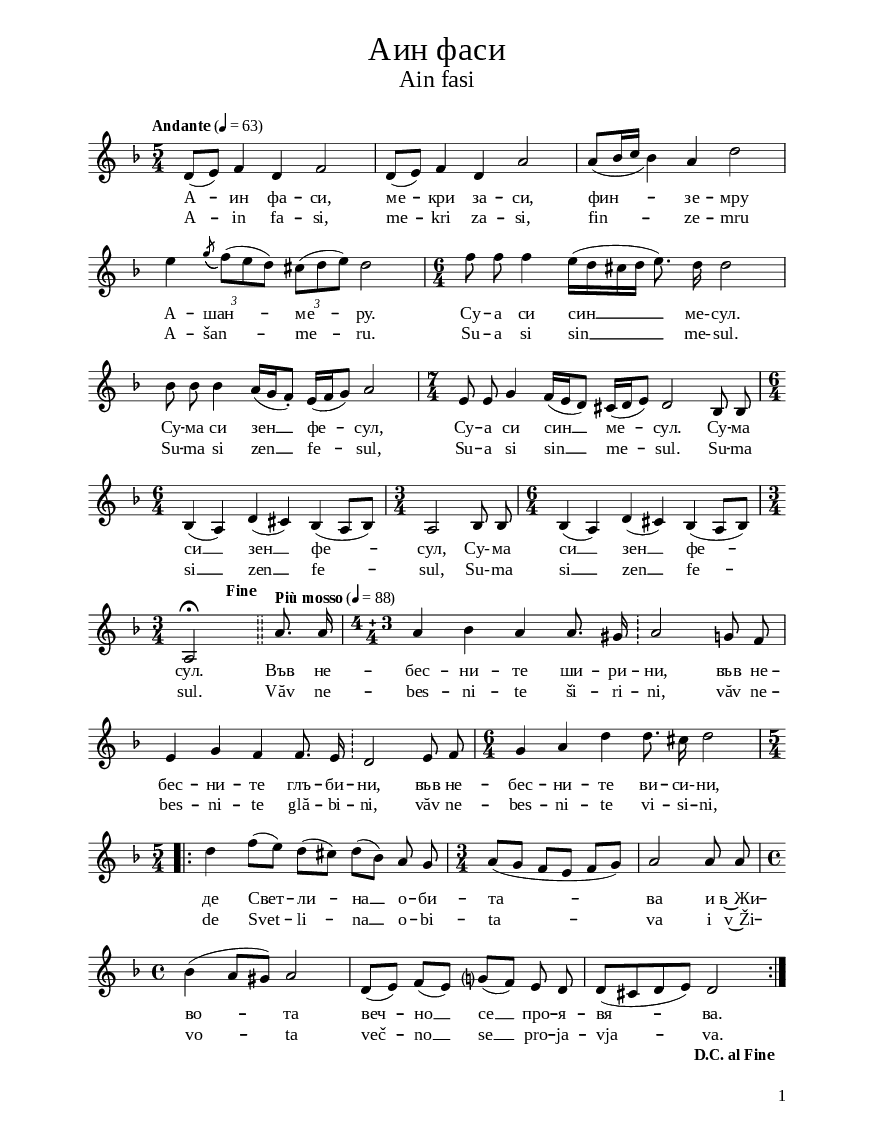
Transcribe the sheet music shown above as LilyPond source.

\version "2.24.1"

% include paper part and global functions
\include "include/globals.ily"

\bookpart {
  \label #'ref135
  \tocItem \markup "Аин фаси – Ain fasi"
  \include "include/bookpart-paper.ily"
  \score {
    \include "include/score-layout.ily"

    \new Voice \relative c' {
      \clef treble
      \key d \minor
      \override Staff.BarLine.gap = 0.5

      \time 5/4
      \tempoFunc "Andante" 4 "63"
      \autoBeamOff
      d8 ( [ e8 ) ]
      f4  d4  f2 | % 2
      d8 ( [  e8 ) ]  f4  d4  a'2
      | % 3
      \stemUp \slurDown a8 ( [ bes16 c16 ] \stemNeutral \slurNeutral bes4
      )  a4 d2 \break | % 4
      e4
      \times 2/3  {
        \once \omit TupletBracket
        \acciaccatura {  g8*3/2 ( } f8 ) ( [
        e8 d8 ) ]
      }

      \times 2/3  {
        cis8 ( [ d8 e8 ) ]
      }
      d2 | % 5
      \time 6/4  | % 5
      f8  f8  f4 e16 ( [
      d16 cis16 d16 ] e8.
      )  d16 d2 \break | % 6
      bes8  bes8  bes4  a16 ( [
      g16  f8 ) -. ]  e16 ( [  f16
      g8 ) ]  a2 | % 7
      \time 7/4  | % 7
      e8  e8   g4  f16 ( [  e16
      d8 ) ]  cis16 ( [  d16  e8 ) ]
      d2  bes8  bes8  \break | % 8
      \time 6/4  | % 8
      bes4 (  a4 )  d4 (  cis4 )
      bes4 (  a8 [  bes8 ) ] | % 9
      \time 3/4  | % 9
      a2  bes8   bes8  |
      \time 6/4  |
      bes4 (  a4 )  d4 (  cis4 )
      bes4 (  a8 [  bes8 ) ] \break | % 11
      \time 3/4  | % 11
      \tempo "                   Fine" a2 ^\fermata \bar "!!"
      \tempoFunc "Più mosso" 4 "88" a'8. a16 | % 12
      \compoundMeter #'((4 3 4 ))  | % 12
      a4 bes4  a4  a8.   gis16 \bar "!"
      a2  g8  f8 | \break % 13
      e4  g4  f4  f8. e16 % 14
      \bar "!" d2  e8 f8 | % 15
      \time 6/4 % 15
      g4  a4 d4 d8.
      cis16
      d2 | \bar ".|:-|"
      \time 5/4  | % 16
      d4 f8 ( [ e8 ) ]
      d8 ( [ cis8 ) ] d8 [(bes8)] a8 g8 | % 17
      \time 3/4  | % 17
      a8 ( [  g8 ]  f8 [  e8 ]
      f8 [  g8 ) ] | % 18
      a2  a8 a8 \break | % 19

      \time 4/4  | % 19
      bes4 (  a8 [  gis8 ) ]  a2 |
      d,8 ( [  e8 ) ]  f8 ( [  e8 ) ]
      g?8 [( f8 )]  e8  d8 | % 21
      d8 ( [  cis8  d8  e8 ) ]
      d2
      \bar ":|."

    }


    \addlyrics {
      A -- ин фа -- си, ме -- кри за --
      си, фин --   зе -- мру А -- шан
      --    ме --  ру. Су
      -- а си син __      "ме-" --
      сул. Су -- ма си зен __    фе
      --  сул, Су -- а си син __
      ме --  сул. Су -- ма си __
      зен __  фе --  сул, "Су-" --
      ма си __  зен __  фе  --
      сул. Във не -- бес -- ни -- те ши --
      ри -- ни, във не -- бес -- ни -- те
      глъ -- би -- ни, във не -- бес -- ни
      -- те ви -- "си-" -- ни, де Свет --
      ли -- на __  о -- би -- та --
      ва и в~Жи -- во
      --  та веч -- но __   се __
      про -- я -- вя --   ва.
    }
    \addlyrics {
      A -- in fa -- si, me -- kri za --
      si, fin --   ze -- mru A -- šan
      --    me --  ru. Su
      -- a si sin __     "me-" --
      sul. Su -- ma si zen __   fe
      --  sul, Su -- a si sin __
      me --  sul. Su -- ma si __
      zen __  fe --  sul, "Su-" --
      ma si __  zen __  fe  --
      sul. Văv ne -- bes -- ni -- te ši --
      ri -- ni, văv ne -- bes -- ni -- te
      glă -- bi -- ni, văv ne -- bes -- ni
      -- te vi -- si -- ni, de Svet --
      li -- na __  o -- bi -- ta --
      va i v~Ži -- vo
      --  ta več -- no __  se __
      pro -- ja -- vja --   va.
    }

    \header {
      title = \titleFunc "Аин фаси" "Ain fasi"
    }

    \midi{}

  } % score

  \markup \dc-two "D.C. al Fine"""

  \pageBreak


  % include foreign translation(s) of the song
  \version "2.20.0"

\markup \fill-line { \fontsize #6 "Ain fasi" }
\markup \null
\markup \null
\markup \fontsize #+2.5 {
  \hspace #10
  \override #'(baseline-skip . 2)

  \column {
    \line { " " }

 \line { " "Ain fasi, mekri sasi,}

 \line { " "fin semru, Aschan meru.}

 \line { " "Sua si sin mesul.}

 \line { " "Suma si sen fesul,}

 \line { " "Sua si sin mesul.}

 \line { " "Suma si sen fesul,}

 \line { " "Suma si sen fesul.}

 \line { " "}
 \line { " "In den himmlischen Weiten,}

 \line { " "in den himmlischen Tiefen,}

 \line { " "in den himmlischen Höhen,}

 \line { " "dort, wo das Licht wohnt}

 \line { " "und sich immerdar im Leben äußert. }


  }
}


} % bookpart
